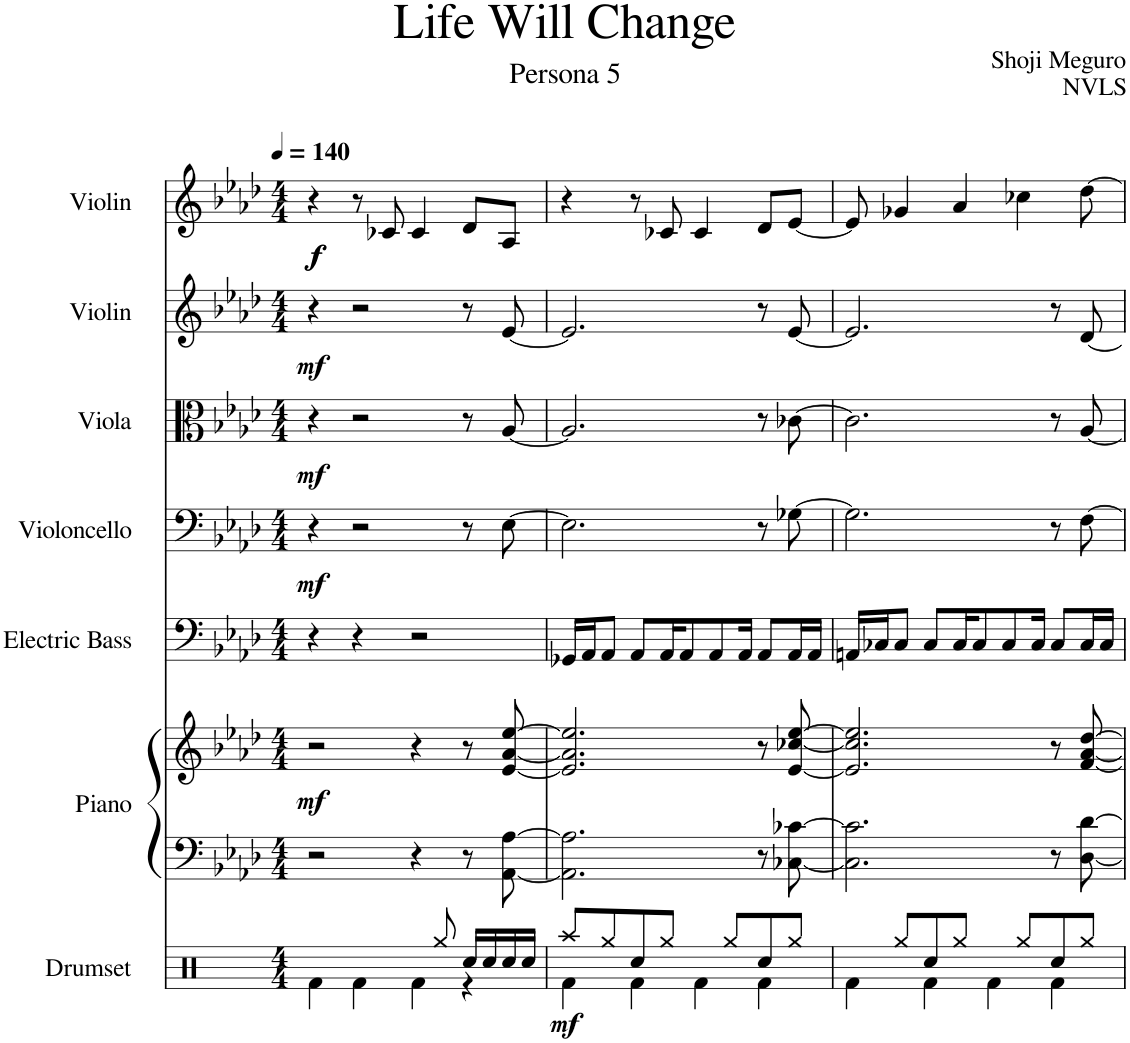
**kern	**dynam	**kern	**kern	**dynam	**kern	**kern	**dynam	**kern	**dynam	**kern	**dynam	**kern	**dynam
*part7	*part7	*part6	*part6	*part6	*part5	*part4	*part4	*part3	*part3	*part2	*part2	*part1	*part1
*staff8	*staff8	*staff7	*staff6	*staff6/7	*staff5	*staff4	*staff4	*staff3	*staff3	*staff2	*staff2	*staff1	*staff1
*I"Drumset	*	*I"Piano	*	*	*I"Electric Bass	*I"Violoncello	*	*I"Viola	*	*I"Violin	*	*I"Violin	*
*I'D. Set	*	*I'Pno.	*	*	*I'El. B.	*I'Vc.	*	*I'Vla.	*	*I'Vln.	*	*I'Vln.	*
*clefX	*	*clefF4	*clefG2	*	*clefF4	*clefF4	*	*clefC3	*	*clefG2	*	*clefG2	*
*	*	*	*	*	*Trd7c12	*	*	*	*	*	*	*	*
*k[]	*	*k[b-e-a-d-]	*k[b-e-a-d-]	*	*k[b-e-a-d-]	*k[b-e-a-d-]	*	*k[b-e-a-d-]	*	*k[b-e-a-d-]	*	*k[b-e-a-d-]	*
*M4/4	*	*M4/4	*M4/4	*	*M4/4	*M4/4	*	*M4/4	*	*M4/4	*	*M4/4	*
*MM140	*	*MM140	*MM140	*	*MM140	*MM140	*	*MM140	*	*MM140	*	*MM140	*
=1	=1	=1	=1	=1	=1	=1	=1	=1	=1	=1	=1	=1	=1
*^	*	*	*	*	*	*	*	*	*	*	*	*	*
!	!	!	!	!	!LO:DY:b	!	!	!LO:DY:b	!	!LO:DY:b	!	!LO:DY:b	!	!LO:DY:b
!	!	!	!	!	!	!	!	!	!	!	!	!	!	!LO:DY:n=1:b
2ryy	4Rf\	.	2r	2r	mf	4r	4r	mf	4r	mf	4r	mf	4r	f f
.	4Rf\	.	.	.	.	4r	2r	.	2r	.	2r	.	8r	.
.	.	.	.	.	.	.	.	.	.	.	.	.	8c-X/	.
8ryy	4Rf\	.	4r	4r	.	2r	.	.	.	.	.	.	4c-/	.
8Rgg/	.	.	.	.	.	.	.	.	.	.	.	.	.	.
16Rcc/LL	4r	.	8r	8r	.	.	8r	.	8r	.	8r	.	8d-/L	.
16Rcc/	.	.	.	.	.	.	.	.	.	.	.	.	.	.
16Rcc/	.	.	[8AA-\ [8A-\	[8e-/ [8a-/ [8ee-/	.	.	[8E-\	.	[8A-/	.	[8e-/	.	8A-/J	.
16Rcc/JJ	.	.	.	.	.	.	.	.	.	.	.	.	.	.
=2	=2	=2	=2	=2	=2	=2	=2	=2	=2	=2	=2	=2	=2	=2
!	!	!LO:DY:b	!	!	!	!	!	!	!	!	!	!	!	!
8Raa/L	4Rf\	mf	2.AA-\] 2.A-\]	2.e-/] 2.a-/] 2.ee-/]	.	16GG-X/LL	2.E-\]	.	2.A-/]	.	2.e-/]	.	4r	.
.	.	.	.	.	.	16AA-/J	.	.	.	.	.	.	.	.
8Rgg/	.	.	.	.	.	8AA-/J	.	.	.	.	.	.	.	.
8Rcc/	4Rf\	.	.	.	.	8AA-/L	.	.	.	.	.	.	8r	.
8Rgg/J	.	.	.	.	.	16AA-/K	.	.	.	.	.	.	8c-X/	.
.	.	.	.	.	.	8AA-/	.	.	.	.	.	.	.	.
8ryy	4Rf\	.	.	.	.	.	.	.	.	.	.	.	4c-/	.
.	.	.	.	.	.	8AA-/	.	.	.	.	.	.	.	.
8Rgg/L	.	.	.	.	.	.	.	.	.	.	.	.	.	.
.	.	.	.	.	.	16AA-/Jk	.	.	.	.	.	.	.	.
8Rcc/	4Rf\	.	8r	8r	.	8AA-/L	8r	.	8r	.	8r	.	8d-/L	.
8Rgg/J	.	.	[8C-X\ [8c-X\	[8e-/ [8cc-X/ [8ee-/	.	16AA-/L	[8G-X\	.	[8c-X\	.	[8e-/	.	[8e-/J	.
.	.	.	.	.	.	16AA-/JJ	.	.	.	.	.	.	.	.
=3	=3	=3	=3	=3	=3	=3	=3	=3	=3	=3	=3	=3	=3	=3
8ryy	4Rf\	.	2.C-\] 2.c-\]	2.e-/] 2.cc-/] 2.ee-/]	.	16AAn/LL	2.G-\]	.	2.c-\]	.	2.e-/]	.	8e-/]	.
.	.	.	.	.	.	16C-X/J	.	.	.	.	.	.	.	.
8Rgg/L	.	.	.	.	.	8C-/J	.	.	.	.	.	.	4g-X/	.
8Rcc/	4Rf\	.	.	.	.	8C-/L	.	.	.	.	.	.	.	.
8Rgg/J	.	.	.	.	.	16C-/K	.	.	.	.	.	.	4a-/	.
.	.	.	.	.	.	8C-/	.	.	.	.	.	.	.	.
8ryy	4Rf\	.	.	.	.	.	.	.	.	.	.	.	.	.
.	.	.	.	.	.	8C-/	.	.	.	.	.	.	.	.
8Rgg/L	.	.	.	.	.	.	.	.	.	.	.	.	4cc-X\	.
.	.	.	.	.	.	16C-/Jk	.	.	.	.	.	.	.	.
8Rcc/	4Rf\	.	8r	8r	.	8C-/L	8r	.	8r	.	8r	.	.	.
8Rgg/J	.	.	[8D-\ [8d-\	[8f/ [8a-/ [8dd-/	.	16C-/L	[8F\	.	[8A-/	.	[8d-/	.	[8dd-\	.
.	.	.	.	.	.	16C-/JJ	.	.	.	.	.	.	.	.
*v	*v	*	*	*	*	*	*	*	*	*	*	*	*	*
=	=	=	=	=	=	=	=	=	=	=	=	=	=
*-	*-	*-	*-	*-	*-	*-	*-	*-	*-	*-	*-	*-	*-
